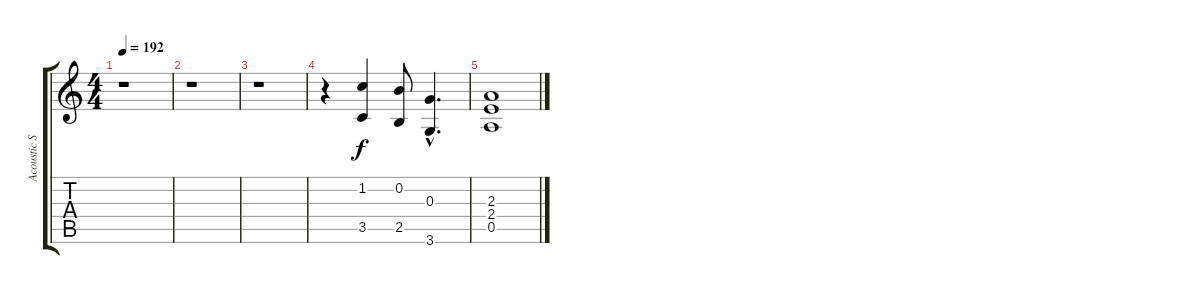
\track ("Acoustic Steel Stg. 2" "Acoustic S") {instrument acousticguitarsteel}
\staff {score tabs}
\tuning (E4 B3 G3 D3 A2 E2) {hide}
\ts (4 4)
\tempo 192
\clef g2
\ks c
r.1{dy f} |
r.1 |
r.1 |
r.4 (1.2 3.5).4 (0.2 2.5).8 (0.3{hac} 3.6{hac}).4{d} |
(2.3 2.4 0.5).1
